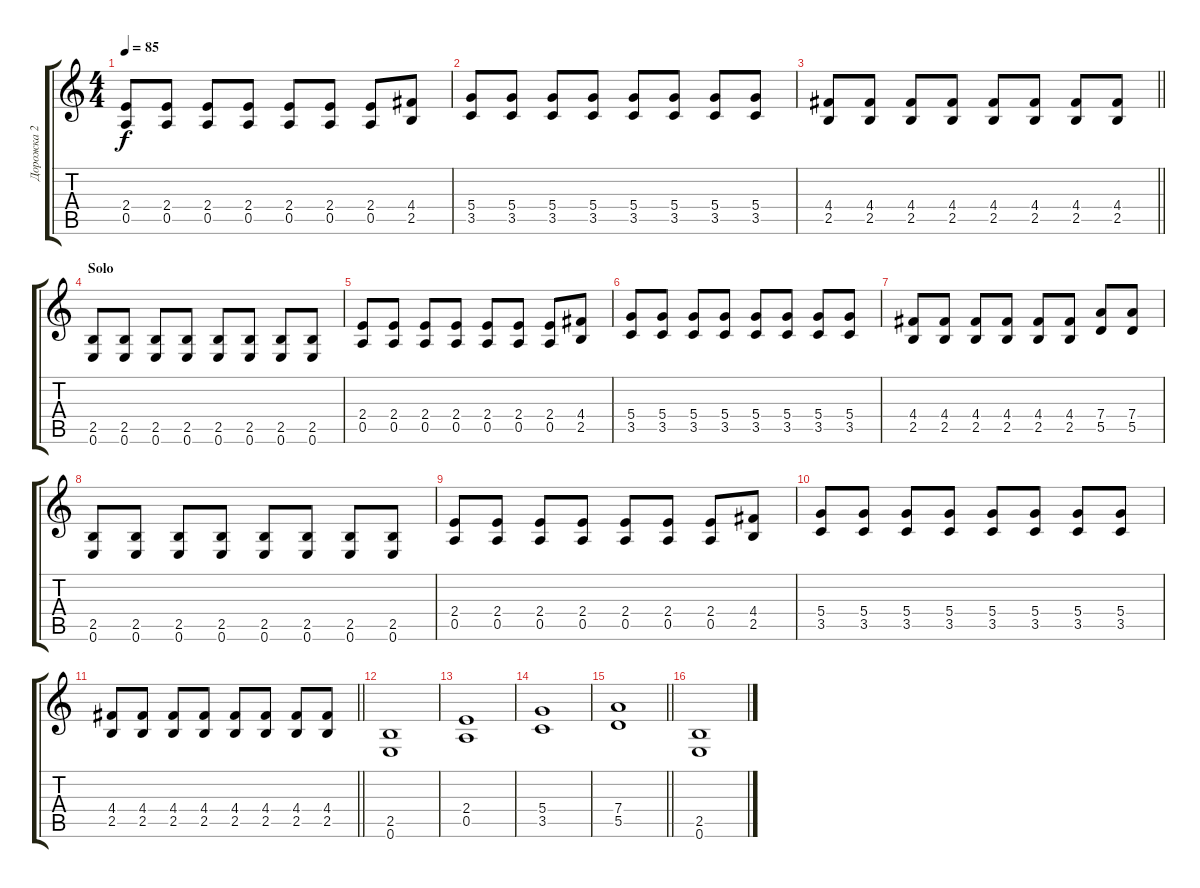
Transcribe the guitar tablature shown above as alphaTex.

\track ("Дорожка 2" "Дорожка 2") {instrument overdrivenguitar}
\staff {score tabs}
\tuning (E4 B3 G3 D3 A2 E2) {hide}
\ts (4 4)
\tempo 85
\clef g2
\ks c
(2.4 0.5).8{dy f} (2.4 0.5).8 (2.4 0.5).8 (2.4 0.5).8 (2.4 0.5).8 (2.4 0.5).8 (2.4 0.5).8 (4.4 2.5).8 |
(5.4 3.5).8 (5.4 3.5).8 (5.4 3.5).8 (5.4 3.5).8 (5.4 3.5).8 (5.4 3.5).8 (5.4 3.5).8 (5.4 3.5).8 |
\barLineRight lightlight
(4.4 2.5).8 (4.4 2.5).8 (4.4 2.5).8 (4.4 2.5).8 (4.4 2.5).8 (4.4 2.5).8 (4.4 2.5).8 (4.4 2.5).8 |
\section ("" "Solo")
(2.5 0.6).8 (2.5 0.6).8 (2.5 0.6).8 (2.5 0.6).8 (2.5 0.6).8 (2.5 0.6).8 (2.5 0.6).8 (2.5 0.6).8 |
(2.4 0.5).8 (2.4 0.5).8 (2.4 0.5).8 (2.4 0.5).8 (2.4 0.5).8 (2.4 0.5).8 (2.4 0.5).8 (4.4 2.5).8 |
(5.4 3.5).8 (5.4 3.5).8 (5.4 3.5).8 (5.4 3.5).8 (5.4 3.5).8 (5.4 3.5).8 (5.4 3.5).8 (5.4 3.5).8 |
(4.4 2.5).8 (4.4 2.5).8 (4.4 2.5).8 (4.4 2.5).8 (4.4 2.5).8 (4.4 2.5).8 (7.4 5.5).8 (7.4 5.5).8 |
(2.5 0.6).8 (2.5 0.6).8 (2.5 0.6).8 (2.5 0.6).8 (2.5 0.6).8 (2.5 0.6).8 (2.5 0.6).8 (2.5 0.6).8 |
(2.4 0.5).8 (2.4 0.5).8 (2.4 0.5).8 (2.4 0.5).8 (2.4 0.5).8 (2.4 0.5).8 (2.4 0.5).8 (4.4 2.5).8 |
(5.4 3.5).8 (5.4 3.5).8 (5.4 3.5).8 (5.4 3.5).8 (5.4 3.5).8 (5.4 3.5).8 (5.4 3.5).8 (5.4 3.5).8 |
\barLineRight lightlight
(4.4 2.5).8 (4.4 2.5).8 (4.4 2.5).8 (4.4 2.5).8 (4.4 2.5).8 (4.4 2.5).8 (4.4 2.5).8 (4.4 2.5).8 |
(2.5 0.6).1 |
(2.4 0.5).1 |
(5.4 3.5).1 |
\barLineRight lightlight
(7.4 5.5).1 |
(2.5 0.6).1
